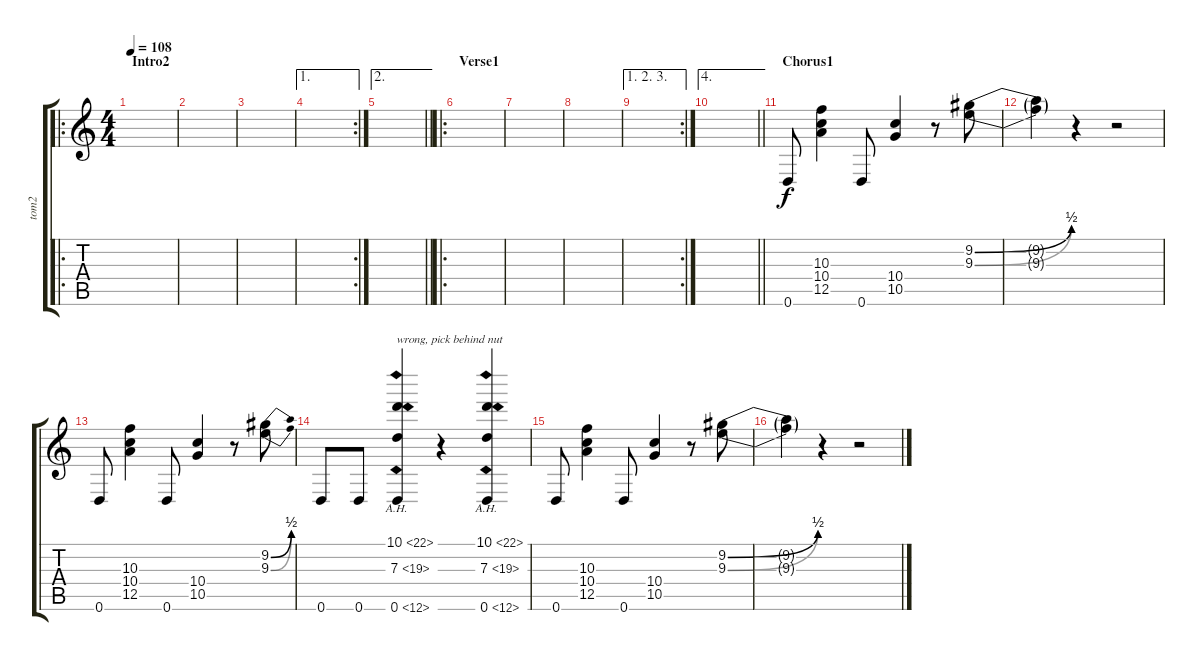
\track ("tom2" "tom2") {instrument distortionguitar}
\staff {score tabs}
\tuning (E4 B3 G3 D3 A2 D2) {hide}
\ro
\ts (4 4)
\section ("" "Intro2")
\tempo 108
\clef g2
\ks c
|
|
|
\ae 1
\rc 2
|
\ae 2
\barLineRight lightlight
|
\ro
\section ("" "Verse1")
|
|
|
\ae (1 2 3)
\rc 2
|
\ae 4
\barLineRight lightlight
|
\section ("" "Chorus1")
0.6.8 (10.3 10.4 12.5).4 0.6.8 (10.4 10.5).4 r.8 (9.2{be (bend 0 0 60 2)} 9.3{be (bend 0 0 60 2)}).8 |
(9.2{t} 9.3{t}).4 r.4 r.2 |
0.6.8 (10.3 10.4 12.5).4 0.6.8 (10.4 10.5).4 r.8 (9.2{be (bend 0 0 60 2)} 9.3{be (bend 0 0 60 2)}).8 |
0.6.8 0.6.8 (10.1{ah 12} 7.3{ah 12} 0.6{ah 12}).4{txt "wrong, pick behind nut"} r.4 (10.1{ah 12} 7.3{ah 12} 0.6{ah 12}).4 |
0.6.8 (10.3 10.4 12.5).4 0.6.8 (10.4 10.5).4 r.8 (9.2{be (bend 0 0 60 2)} 9.3{be (bend 0 0 60 2)}).8 |
(9.2{t} 9.3{t}).4 r.4 r.2
